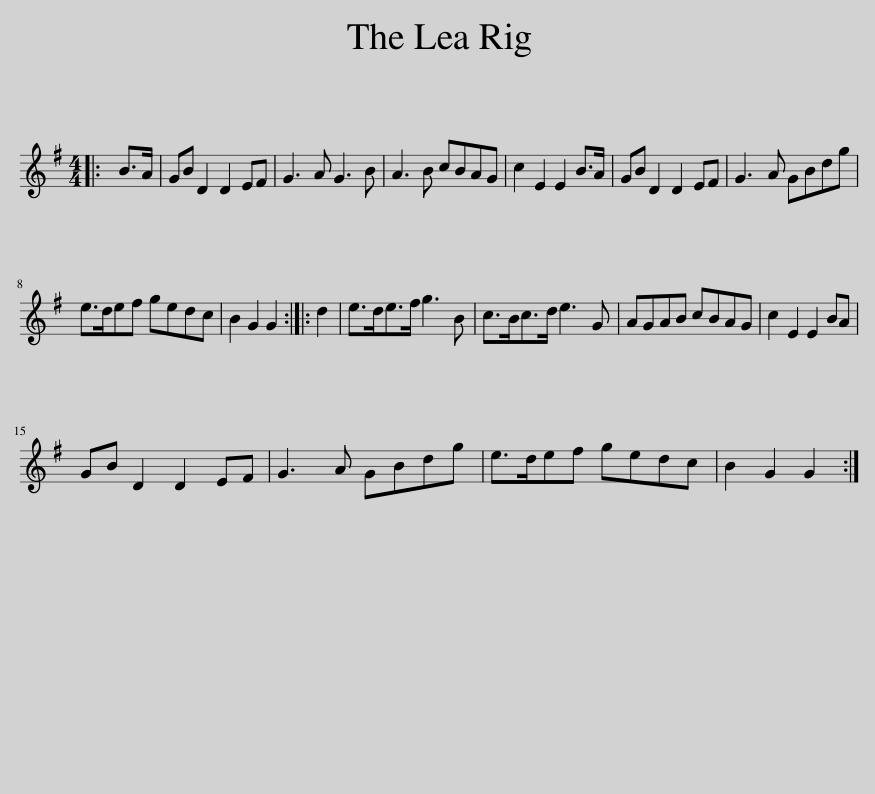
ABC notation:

X:1
L:1/8
M:4/4
I:linebreak $
K:G
V:1 treble
V:1
|: B>A | GB D2 D2 EF | G3 A G3 B | A3 B cBAG | c2 E2 E2 B>A | %5
 GB D2 D2 EF | G3 A GBdg |$ e>def gedc | B2 G2 G2 :: d2 | %10
 e>de>f g3 B | c>Bc>d e3 G | AGAB cBAG | c2 E2 E2 BA |$ GB D2 D2 EF | %15
 G3 A GBdg | e>def gedc | B2 G2 G2 :| %18
